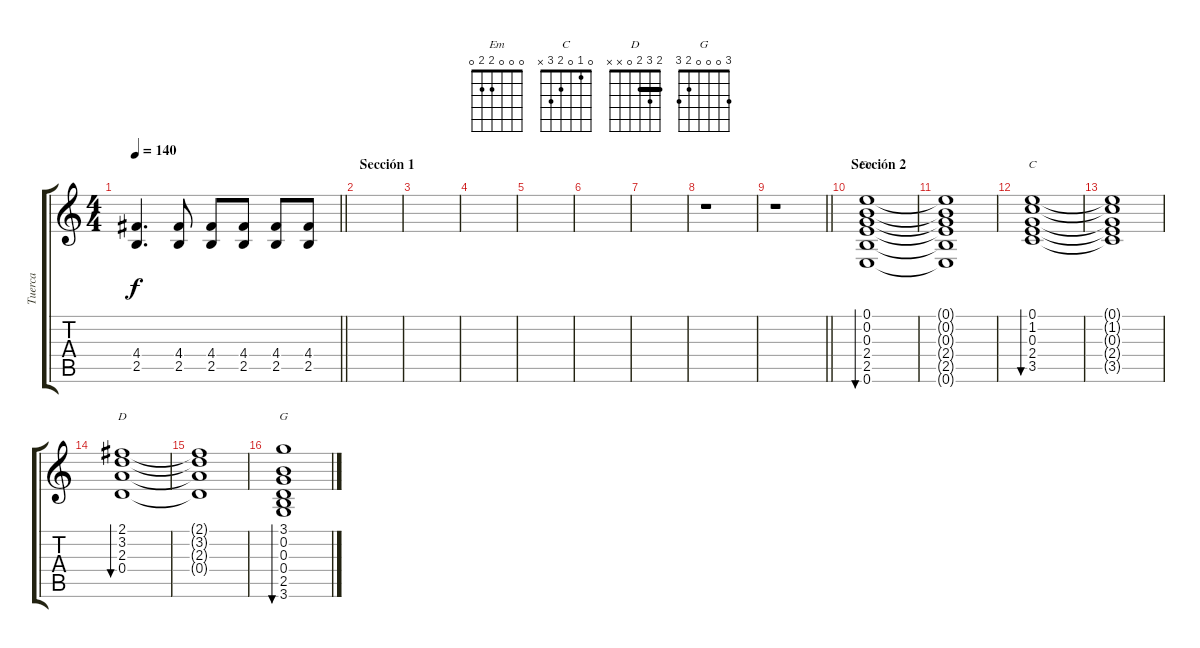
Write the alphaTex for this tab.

\track ("Tuerca" "Tuerca") {instrument electricguitarclean}
\staff {score tabs}
\tuning (E4 B3 G3 D3 A2 E2) {hide}
\chord ("Em" 0 0 0 2 2 0)
\chord ("C" 0 1 0 2 3 x)
\chord ("D" 2 3 2 0 x x) {barre 2}
\chord ("G" 3 0 0 0 2 3)
\ts (4 4)
\tempo 140
\clef g2
\barLineRight lightlight
\ks c
(4.4 2.5).4{d dy f} (4.4 2.5).8 (4.4 2.5).8 (4.4 2.5).8 (4.4 2.5).8 (4.4 2.5).8 |
\section ("" "Sección 1")
|
|
|
|
|
|
r.1 |
\barLineRight lightlight
r.1 |
\section ("" "Sección 2")
(0.1 0.2 0.3 2.4 2.5 0.6).1{bu 480 ch "Em"} |
(0.1{t} 0.2{t} 0.3{t} 2.4{t} 2.5{t} 0.6{t}).1 |
(0.1 1.2 0.3 2.4 3.5).1{bu 480 ch "C"} |
(0.1{t} 1.2{t} 0.3{t} 2.4{t} 3.5{t}).1 |
(2.1 3.2 2.3 0.4).1{bu 480 ch "D"} |
(2.1{t} 3.2{t} 2.3{t} 0.4{t}).1 |
(3.1 0.2 0.3 0.4 2.5 3.6).1{bu 480 ch "G"}
